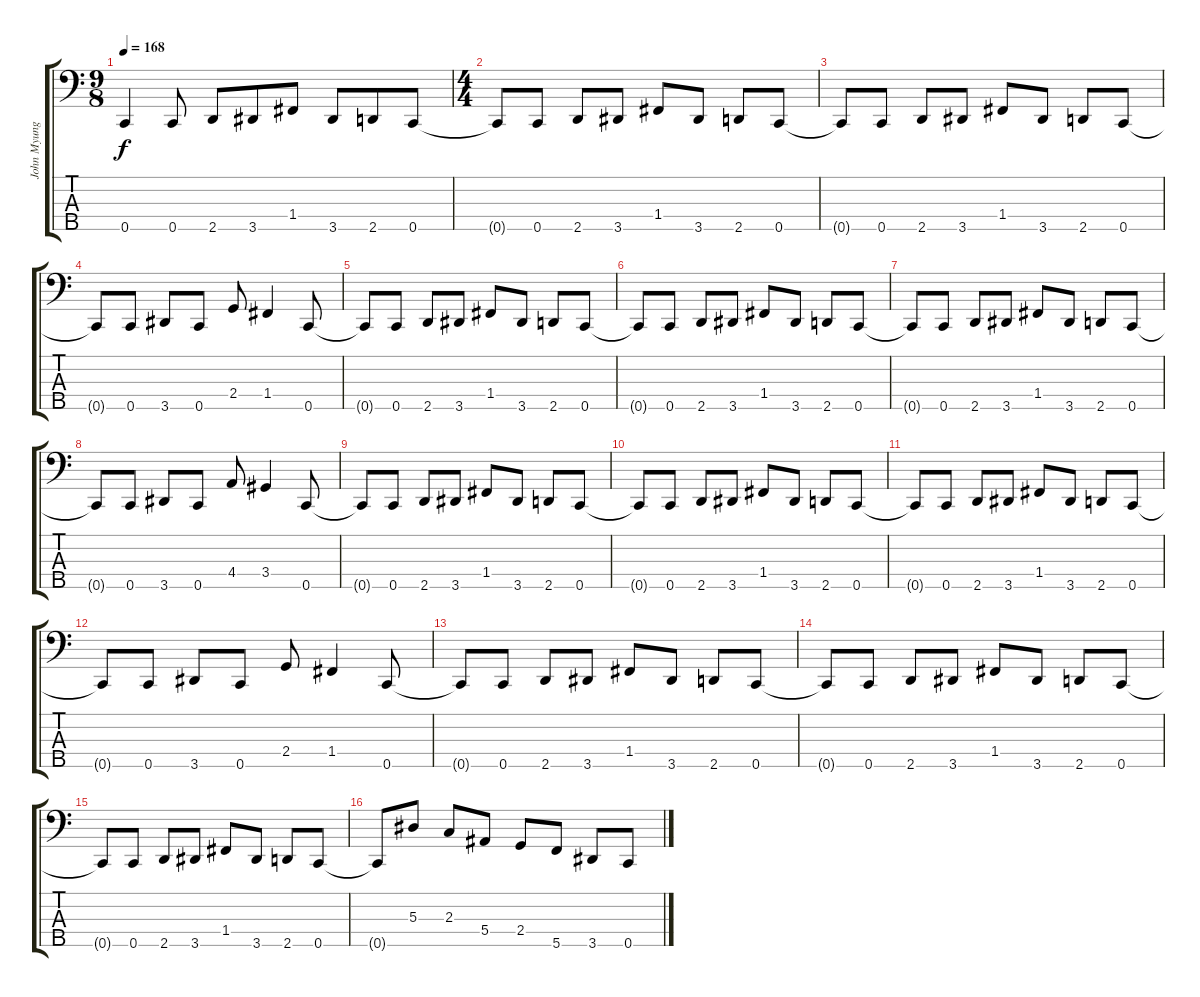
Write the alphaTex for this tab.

\track ("John Myung" "John Myung") {instrument electricbassfinger}
\staff {score tabs}
\tuning (Ab2 Eb2 Bb1 F1 C1) {hide}
\ts (9 8)
\tempo 168
\clef f4
\ks c
0.5.4{dy f} 0.5.8 2.5.8 3.5.8 1.4.8 3.5.8 2.5.8 0.5.8 |
\ts (4 4)
0.5{t}.8 0.5.8 2.5.8 3.5.8 1.4.8 3.5.8 2.5.8 0.5.8 |
0.5{t}.8 0.5.8 2.5.8 3.5.8 1.4.8 3.5.8 2.5.8 0.5.8 |
0.5{t}.8 0.5.8 3.5.8 0.5.8 2.4.8 1.4.4 0.5.8 |
0.5{t}.8 0.5.8 2.5.8 3.5.8 1.4.8 3.5.8 2.5.8 0.5.8 |
0.5{t}.8 0.5.8 2.5.8 3.5.8 1.4.8 3.5.8 2.5.8 0.5.8 |
0.5{t}.8 0.5.8 2.5.8 3.5.8 1.4.8 3.5.8 2.5.8 0.5.8 |
0.5{t}.8 0.5.8 3.5.8 0.5.8 4.4.8 3.4.4 0.5.8 |
0.5{t}.8 0.5.8 2.5.8 3.5.8 1.4.8 3.5.8 2.5.8 0.5.8 |
0.5{t}.8 0.5.8 2.5.8 3.5.8 1.4.8 3.5.8 2.5.8 0.5.8 |
0.5{t}.8 0.5.8 2.5.8 3.5.8 1.4.8 3.5.8 2.5.8 0.5.8 |
0.5{t}.8 0.5.8 3.5.8 0.5.8 2.4.8 1.4.4 0.5.8 |
0.5{t}.8 0.5.8 2.5.8 3.5.8 1.4.8 3.5.8 2.5.8 0.5.8 |
0.5{t}.8 0.5.8 2.5.8 3.5.8 1.4.8 3.5.8 2.5.8 0.5.8 |
0.5{t}.8 0.5.8 2.5.8 3.5.8 1.4.8 3.5.8 2.5.8 0.5.8 |
0.5{t}.8 5.3.8 2.3.8 5.4.8 2.4.8 5.5.8 3.5.8 0.5.8
